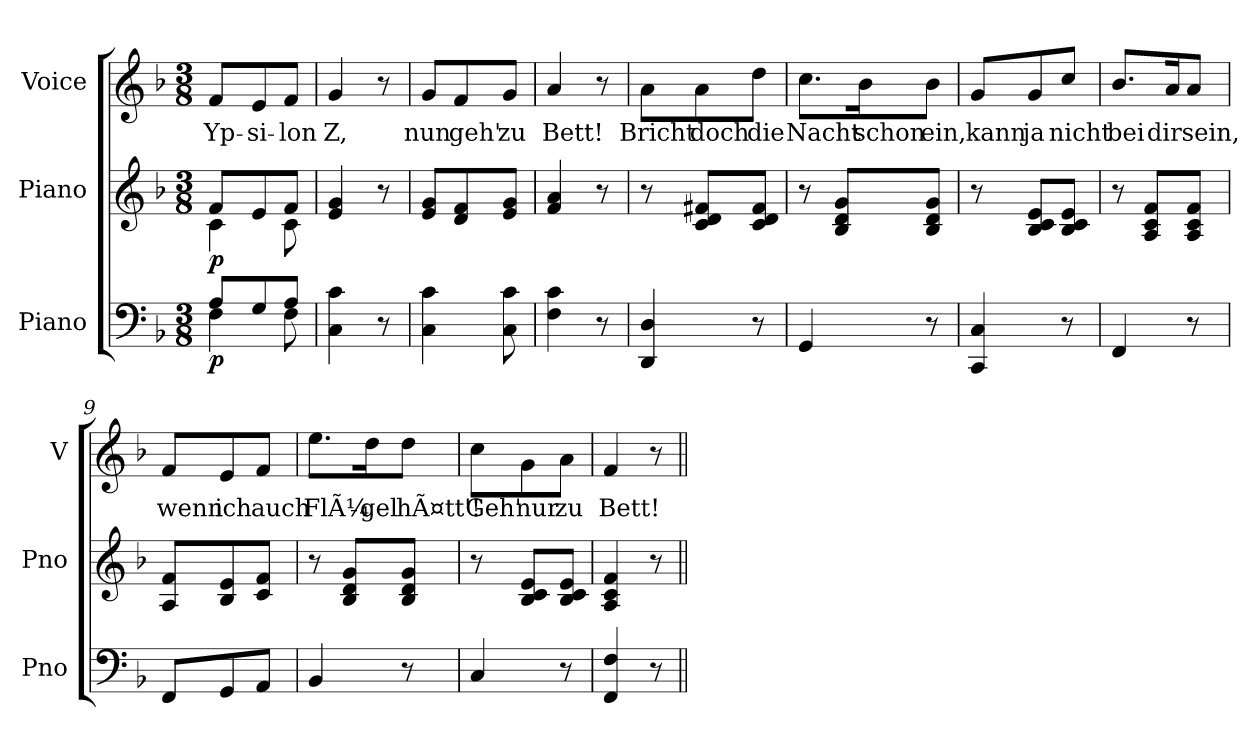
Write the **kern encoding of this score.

**kern	**dynam	**kern	**dynam	**kern	**text	**dynam
*part3	*part3	*part2	*part2	*part1	*part1	*part1
*staff3	*staff3	*staff2	*staff2	*staff1	*staff1	*staff1
*I"Piano	*	*I"Piano	*	*I"Voice	*	*
*I'Pno	*	*I'Pno	*	*I'V	*	*
*clefF4	*	*clefG2	*	*clefG2	*	*
*k[b-]	*	*k[b-]	*	*k[b-]	*	*
*M3/8	*	*M3/8	*	*M3/8	*	*
*MM100	*	*MM100	*	*MM100	*	*
=1	=1	=1	=1	=1	=1	=1
*^	*	*^	*	*	*	*
!	!	!LO:DY:b	!	!	!LO:DY:b	!	!LO:LY:b	!
8A/L	4F\	p	8f/L	4c\	p	8f/L	Yp-	.
!	!	!	!	!	!	!	!LO:LY:b	!
8G/	.	.	8e/	.	.	8e/	-si-	.
!	!	!	!	!	!	!	!LO:LY:b	!
8A/J	8F\	.	8f/J	8c\	.	8f/J	-lon	.
=2	=2	=2	=2	=2	=2	=2	=2	=2
!	!	!	!	!	!	!	!LO:LY:b	!
*v	*v	*	*	*	*	*	*	*
*	*	*v	*v	*	*	*	*
4C\ 4c\	.	4e/ 4g/	.	4g/	Z,	.
8r	.	8r	.	8r	.	.
=3	=3	=3	=3	=3	=3	=3
!	!	!	!	!	!LO:LY:b	!
4C\ 4c\	.	8e/ 8g/L	.	8g/L	nun	.
!	!	!	!	!	!LO:LY:b	!
.	.	8d/ 8f/	.	8f/	geh'	.
!	!	!	!	!	!LO:LY:b	!
8C\ 8c\	.	8e/ 8g/J	.	8g/J	zu	.
=4	=4	=4	=4	=4	=4	=4
!	!	!	!	!	!LO:LY:b	!
4F\ 4c\	.	4f/ 4a/	.	4a/	Bett!	.
8r	.	8r	.	8r	.	.
=5	=5	=5	=5	=5	=5	=5
!	!	!	!	!	!LO:LY:b	!
4DD/ 4D/	.	8r	.	8a\L	Bricht	.
!	!	!	!	!	!LO:LY:b	!
.	.	8c/ 8d/ 8f#X/L	.	8a\	doch	.
!	!	!	!	!	!LO:LY:b	!LO:DY:b
8r	.	8c/ 8d/ 8f#/J	.	8dd\J	die	other-dynamics
=6	=6	=6	=6	=6	=6	=6
!	!	!	!	!	!LO:LY:b	!
4GG/	.	8r	.	8.cc\L	Nacht	.
.	.	8B-/ 8d/ 8g/L	.	.	.	.
!	!	!	!	!	!LO:LY:b	!
.	.	.	.	16b-\K	schon	.
!	!	!	!	!	!LO:LY:b	!LO:DY:b
8r	.	8B-/ 8d/ 8g/J	.	8b-\J	ein,	other-dynamics
=7	=7	=7	=7	=7	=7	=7
!	!	!	!	!	!LO:LY:b	!
4CC/ 4C/	.	8r	.	8g/L	kann	.
!	!	!	!	!	!LO:LY:b	!
.	.	8B-/ 8c/ 8e/L	.	8g/	ja	.
!	!	!	!	!	!LO:LY:b	!LO:DY:b
8r	.	8B-/ 8c/ 8e/J	.	8cc/J	nicht	other-dynamics
!!LO:LB:g=z
=8	=8	=8	=8	=8	=8	=8
!	!	!	!	!	!LO:LY:b	!
4FF/	.	8r	.	8.b-/L	bei	.
.	.	8A/ 8c/ 8f/L	.	.	.	.
!	!	!	!	!	!LO:LY:b	!LO:DY:b
.	.	.	.	16a/K	dir	other-dynamics
!	!	!	!	!	!LO:LY:b	!
8r	.	8A/ 8c/ 8f/J	.	8a/J	sein,	.
=9	=9	=9	=9	=9	=9	=9
!	!	!	!	!	!LO:LY:b	!
8FF/L	.	8A/ 8f/L	.	8f/L	wenn	.
!	!	!	!	!	!LO:LY:b	!
8GG/	.	8B-/ 8e/	.	8e/	ich	.
!	!	!	!	!	!LO:LY:b	!
8AA/J	.	8c/ 8f/J	.	8f/J	auch	.
=10	=10	=10	=10	=10	=10	=10
!	!	!	!	!	!LO:LY:b	!
4BB-/	.	8r	.	8.ee\L	FlÃ¼-	.
.	.	8B-/ 8d/ 8g/L	.	.	.	.
!	!	!	!	!	!LO:LY:b	!
.	.	.	.	16dd\K	-gel	.
!	!	!	!	!	!LO:LY:b	!
8r	.	8B-/ 8d/ 8g/J	.	8dd\J	hÃ¤tt'!	.
=11	=11	=11	=11	=11	=11	=11
!	!	!	!	!	!LO:LY:b	!
4C/	.	8r	.	8cc\L	Geh'	.
!	!	!	!	!	!LO:LY:b	!
.	.	8B-/ 8c/ 8e/L	.	8g\	nur	.
!	!	!	!	!	!LO:LY:b	!
8r	.	8B-/ 8c/ 8e/J	.	8a\J	zu	.
=12	=12	=12	=12	=12	=12	=12
!	!	!	!	!	!LO:LY:b	!
4FF/ 4F/	.	4A/ 4c/ 4f/	.	4f/	Bett!	.
!	!	!	!	!	!LO:LY:b	!
8r	.	8r	.	8r	%	.
=||	=||	=||	=||	=||	=||	=||
*-	*-	*-	*-	*-	*-	*-
